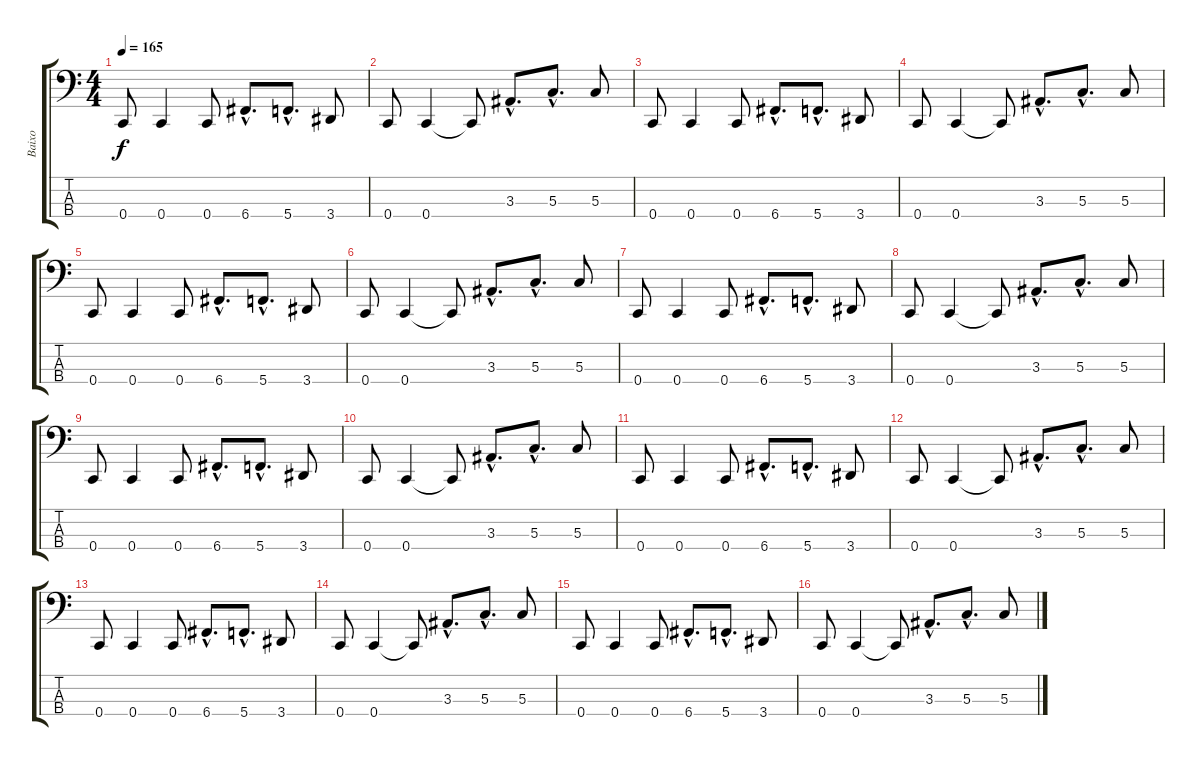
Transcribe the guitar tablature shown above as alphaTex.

\track ("Baixo" "Baixo") {instrument electricbassfinger}
\staff {score tabs}
\tuning (F2 C2 G1 C1) {hide}
\ts (4 4)
\tempo 165
\clef f4
\ks c
0.4.8{dy f} 0.4.4 0.4.8 6.4{hac}.8{d} 5.4{hac}.8{d} 3.4.8 |
0.4.8 0.4.4 0.4{t}.8 3.3{hac}.8{d} 5.3{hac}.8{d} 5.3.8 |
0.4.8 0.4.4 0.4.8 6.4{hac}.8{d} 5.4{hac}.8{d} 3.4.8 |
0.4.8 0.4.4 0.4{t}.8 3.3{hac}.8{d} 5.3{hac}.8{d} 5.3.8 |
0.4.8 0.4.4 0.4.8 6.4{hac}.8{d} 5.4{hac}.8{d} 3.4.8 |
0.4.8 0.4.4 0.4{t}.8 3.3{hac}.8{d} 5.3{hac}.8{d} 5.3.8 |
0.4.8 0.4.4 0.4.8 6.4{hac}.8{d} 5.4{hac}.8{d} 3.4.8 |
0.4.8 0.4.4 0.4{t}.8 3.3{hac}.8{d} 5.3{hac}.8{d} 5.3.8 |
0.4.8 0.4.4 0.4.8 6.4{hac}.8{d} 5.4{hac}.8{d} 3.4.8 |
0.4.8 0.4.4 0.4{t}.8 3.3{hac}.8{d} 5.3{hac}.8{d} 5.3.8 |
0.4.8 0.4.4 0.4.8 6.4{hac}.8{d} 5.4{hac}.8{d} 3.4.8 |
0.4.8 0.4.4 0.4{t}.8 3.3{hac}.8{d} 5.3{hac}.8{d} 5.3.8 |
0.4.8 0.4.4 0.4.8 6.4{hac}.8{d} 5.4{hac}.8{d} 3.4.8 |
0.4.8 0.4.4 0.4{t}.8 3.3{hac}.8{d} 5.3{hac}.8{d} 5.3.8 |
0.4.8 0.4.4 0.4.8 6.4{hac}.8{d} 5.4{hac}.8{d} 3.4.8 |
0.4.8 0.4.4 0.4{t}.8 3.3{hac}.8{d} 5.3{hac}.8{d} 5.3.8
